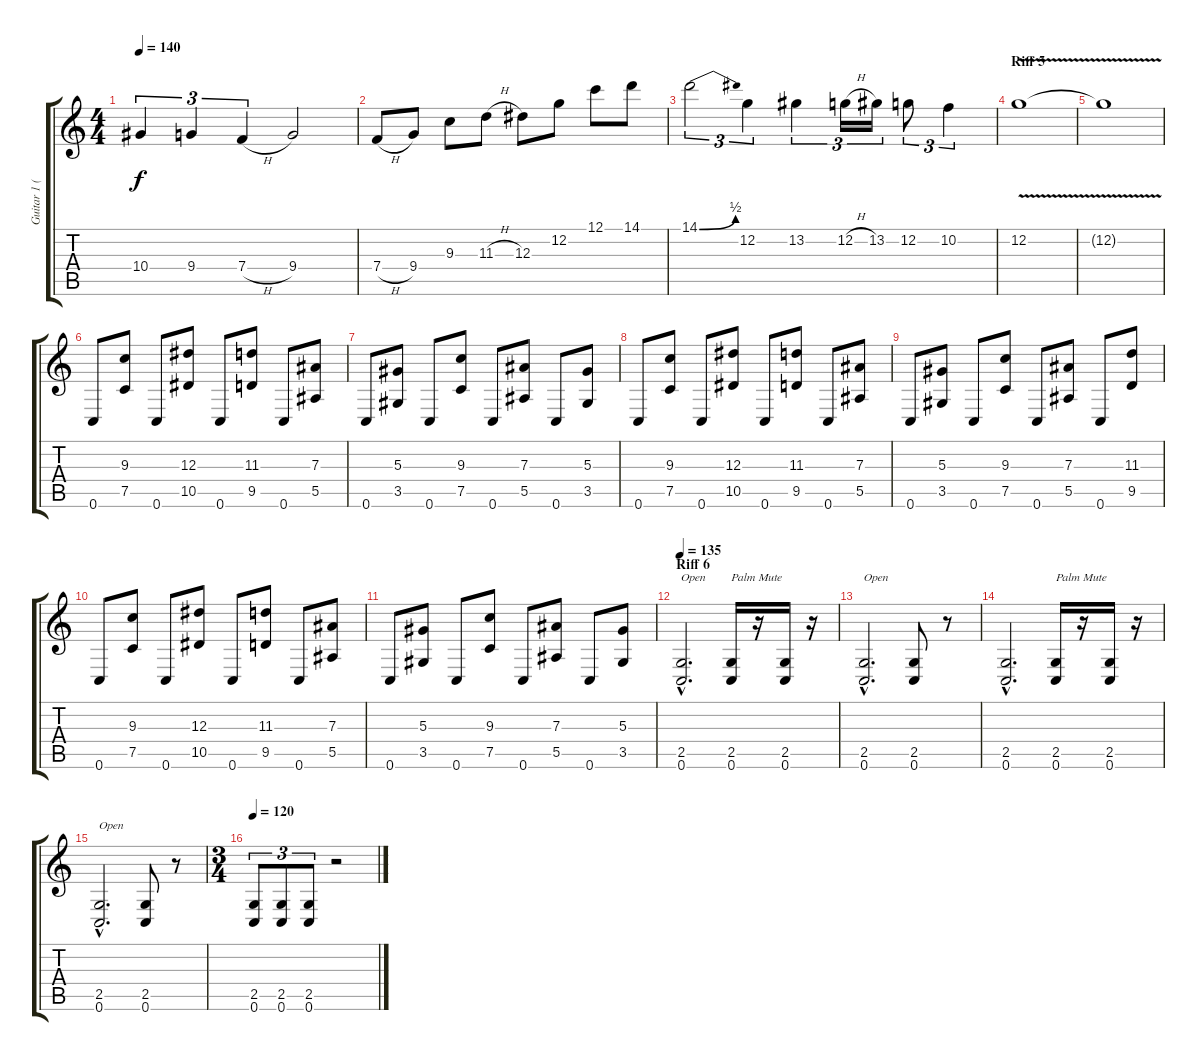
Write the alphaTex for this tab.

\track ("Guitar 1 (Lead)" "Guitar 1 (") {instrument overdrivenguitar}
\staff {score tabs}
\tuning (C4 G3 Eb3 Bb2 F2 C2) {hide}
\ts (4 4)
\tempo 140
\clef g2
\ks c
10.4.4{tu (3 2) dy f} 9.4.4{tu (3 2)} 7.4{h}.4{tu (3 2)} 9.4.2 |
7.4{h}.8 9.4.8 9.3.8 11.3{h}.8 12.3.8 12.2.8 12.1.8 14.1.8 |
14.1{be (bend 0 0 60 2)}.2{tu (3 2)} 12.2.4{tu (3 2)} 13.2.4{tu (3 2)} 12.2{h}.16{tu (3 2)} 13.2.16{tu (3 2)} 12.2.8{tu (3 2)} 10.2.4{tu (3 2)} |
\section ("" "Riff 5")
12.2{v}.1 |
12.2{t}.1 |
0.6.8{balance 0} (9.3 7.5).8 0.6.8 (12.3 10.5).8 0.6.8 (11.3 9.5).8 0.6.8 (7.3 5.5).8 |
0.6.8 (5.3 3.5).8 0.6.8 (9.3 7.5).8 0.6.8 (7.3 5.5).8 0.6.8 (5.3 3.5).8 |
0.6.8 (9.3 7.5).8 0.6.8 (12.3 10.5).8 0.6.8 (11.3 9.5).8 0.6.8 (7.3 5.5).8 |
0.6.8 (5.3 3.5).8 0.6.8 (9.3 7.5).8 0.6.8 (7.3 5.5).8 0.6.8 (11.3 9.5).8 |
0.6.8 (9.3 7.5).8 0.6.8 (12.3 10.5).8 0.6.8 (11.3 9.5).8 0.6.8 (7.3 5.5).8 |
0.6.8 (5.3 3.5).8 0.6.8 (9.3 7.5).8 0.6.8 (7.3 5.5).8 0.6.8 (5.3 3.5).8 |
\section ("" "Riff 6")
\tempo 135
(2.5{hac} 0.6{hac}).2{d txt "Open"} (2.5 0.6).16{txt "Palm Mute"} r.16 (2.5 0.6).16 r.16 |
(2.5{hac} 0.6{hac}).2{d txt "Open"} (2.5 0.6).8 r.8 |
(2.5{hac} 0.6{hac}).2{d} (2.5 0.6).16{txt "Palm Mute"} r.16 (2.5 0.6).16 r.16 |
(2.5{hac} 0.6{hac}).2{d txt "Open"} (2.5 0.6).8 r.8 |
\ts (3 4)
\tempo 120
(2.5 0.6).8{tu (3 2)} (2.5 0.6).8{tu (3 2)} (2.5 0.6).8{tu (3 2)} r.2
